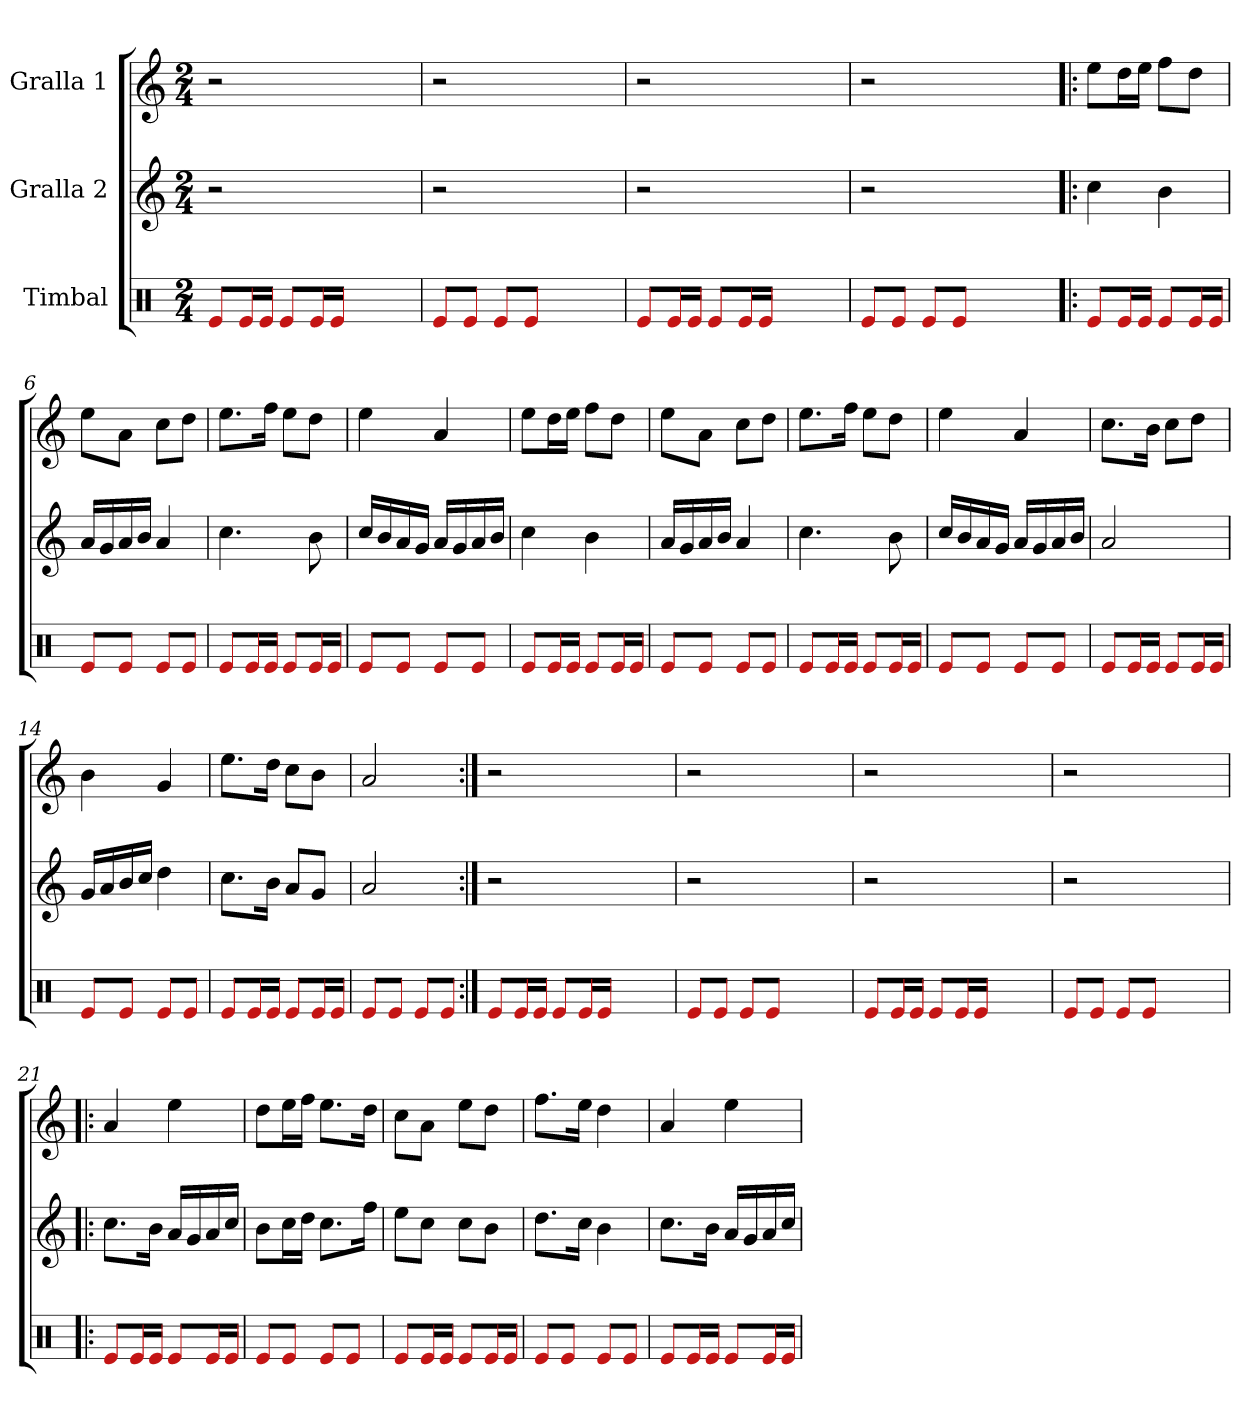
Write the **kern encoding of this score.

**kern	**kern	**kern
*part3	*part2	*part1
*staff3	*staff2	*staff1
*I"Timbal	*I"Gralla 2	*I"Gralla 1
*clefX	*clefG2	*clefG2
*k[]	*k[]	*k[]
*M2/4	*M2/4	*M2/4
=1	=1	=1
8e/L	2r	2r
16e/L	.	.
16e/JJ	.	.
8e/L	.	.
16e/L	.	.
16e/JJ	.	.
2ryy	2ryy	2ryy
=2	=2	=2
8e/L	2r	2r
8e/J	.	.
8e/L	.	.
8e/J	.	.
2ryy	2ryy	2ryy
=3	=3	=3
8e/L	2r	2r
16e/L	.	.
16e/JJ	.	.
8e/L	.	.
16e/L	.	.
16e/JJ	.	.
2ryy	2ryy	2ryy
=4	=4	=4
8e/L	2r	2r
8e/J	.	.
8e/L	.	.
8e/J	.	.
2ryy	2ryy	2ryy
=5!|:	=5!|:	=5!|:
8e/L	4cc\	8ee\L
16e/L	.	16dd\L
16e/JJ	.	16ee\JJ
8e/L	4b\	8ff\L
16e/L	.	8dd\J
16e/JJ	.	.
=6	=6	=6
8e/L	16a/LL	8ee\L
.	16g/	.
8e/J	16a/	8a\J
.	16b/JJ	.
8e/L	4a/	8cc\L
8e/J	.	8dd\J
!!LO:LB:g=z
=7	=7	=7
8e/L	4.cc\	8.ee\L
16e/L	.	.
16e/JJ	.	16ff\Jk
8e/L	.	8ee\L
16e/L	8b\	8dd\J
16e/JJ	.	.
=8	=8	=8
8e/L	16cc/LL	4ee\
.	16b/	.
8e/J	16a/	.
.	16g/JJ	.
8e/L	16a/LL	4a/
.	16g/	.
8e/J	16a/	.
.	16b/JJ	.
=9	=9	=9
8e/L	4cc\	8ee\L
16e/L	.	16dd\L
16e/JJ	.	16ee\JJ
8e/L	4b\	8ff\L
16e/L	.	8dd\J
16e/JJ	.	.
=10	=10	=10
8e/L	16a/LL	8ee\L
.	16g/	.
8e/J	16a/	8a\J
.	16b/JJ	.
8e/L	4a/	8cc\L
8e/J	.	8dd\J
=11	=11	=11
8e/L	4.cc\	8.ee\L
16e/L	.	.
16e/JJ	.	16ff\Jk
8e/L	.	8ee\L
16e/L	8b\	8dd\J
16e/JJ	.	.
=12	=12	=12
8e/L	16cc/LL	4ee\
.	16b/	.
8e/J	16a/	.
.	16g/JJ	.
8e/L	16a/LL	4a/
.	16g/	.
8e/J	16a/	.
.	16b/JJ	.
=13	=13	=13
8e/L	2a/	8.cc\L
16e/L	.	.
16e/JJ	.	16b\Jk
8e/L	.	8cc\L
16e/L	.	8dd\J
16e/JJ	.	.
!!LO:LB:g=z
=14	=14	=14
8e/L	16g/LL	4b\
.	16a/	.
8e/J	16b/	.
.	16cc/JJ	.
8e/L	4dd\	4g/
8e/J	.	.
=15	=15	=15
8e/L	8.cc\L	8.ee\L
16e/L	.	.
16e/JJ	16b\Jk	16dd\Jk
8e/L	8a/L	8cc\L
16e/L	8g/J	8b\J
16e/JJ	.	.
=16	=16	=16
8e/L	2a/	2a/
8e/J	.	.
8e/L	.	.
8e/J	.	.
=17:|!	=17:|!	=17:|!
8e/L	2r	2r
16e/L	.	.
16e/JJ	.	.
8e/L	.	.
16e/L	.	.
16e/JJ	.	.
2ryy	2ryy	2ryy
=18	=18	=18
8e/L	2r	2r
8e/J	.	.
8e/L	.	.
8e/J	.	.
2ryy	2ryy	2ryy
=19	=19	=19
8e/L	2r	2r
16e/L	.	.
16e/JJ	.	.
8e/L	.	.
16e/L	.	.
16e/JJ	.	.
2ryy	2ryy	2ryy
=20	=20	=20
8e/L	2r	2r
8e/J	.	.
8e/L	.	.
8e/J	.	.
2ryy	2ryy	2ryy
!!LO:PB:g=z
=21!|:	=21!|:	=21!|:
8e/L	8.cc\L	4a/
16e/L	.	.
16e/JJ	16b\Jk	.
8e/L	16a/LL	4ee\
.	16g/	.
16e/L	16a/	.
16e/JJ	16cc/JJ	.
=22	=22	=22
8e/L	8b\L	8dd\L
8e/J	16cc\L	16ee\L
.	16dd\JJ	16ff\JJ
8e/L	8.cc\L	8.ee\L
8e/J	.	.
.	16ff\Jk	16dd\Jk
=23	=23	=23
8e/L	8ee\L	8cc\L
16e/L	8cc\J	8a\J
16e/JJ	.	.
8e/L	8cc\L	8ee\L
16e/L	8b\J	8dd\J
16e/JJ	.	.
=24	=24	=24
8e/L	8.dd\L	8.ff\L
8e/J	.	.
.	16cc\Jk	16ee\Jk
8e/L	4b\	4dd\
8e/J	.	.
=25	=25	=25
8e/L	8.cc\L	4a/
16e/L	.	.
16e/JJ	16b\Jk	.
8e/L	16a/LL	4ee\
.	16g/	.
16e/L	16a/	.
16e/JJ	16cc/JJ	.
=	=	=
*-	*-	*-
